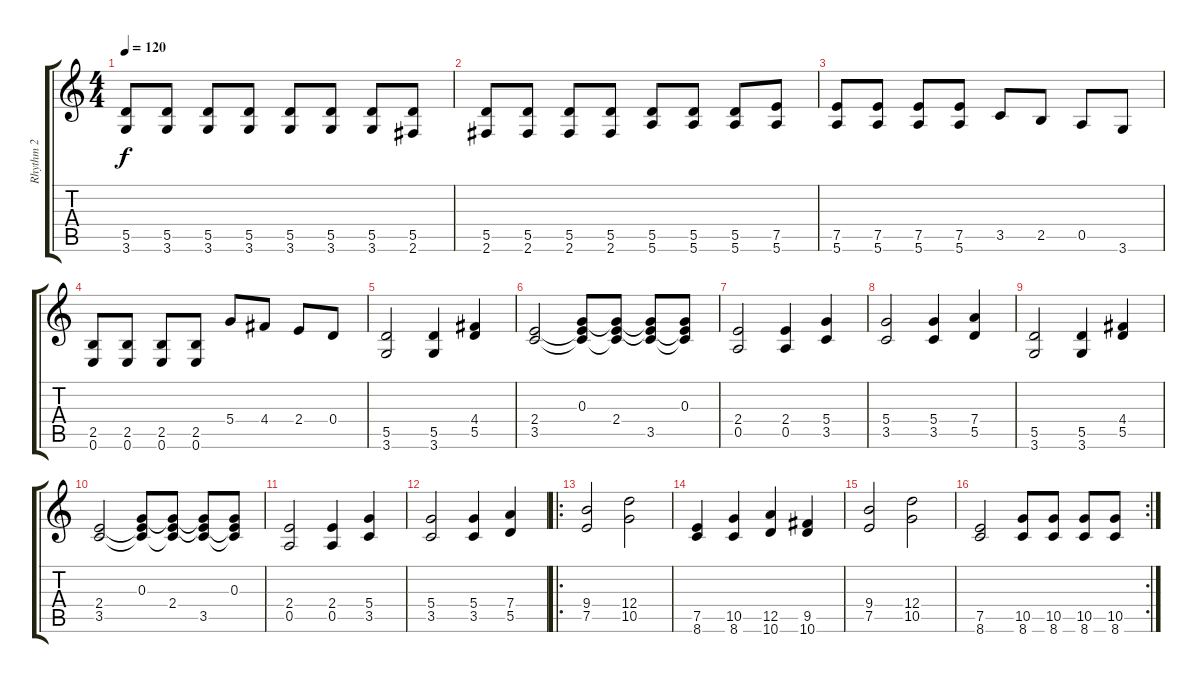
\track ("Rhythm 2" "Rhythm 2") {instrument distortionguitar}
\staff {score tabs}
\tuning (E4 B3 G3 D3 A2 E2) {hide}
\ts (4 4)
\tempo 120
\clef g2
\ks c
(5.5 3.6).8{dy f} (5.5 3.6).8 (5.5 3.6).8 (5.5 3.6).8 (5.5 3.6).8 (5.5 3.6).8 (5.5 3.6).8 (5.5 2.6).8 |
(5.5 2.6).8 (5.5 2.6).8 (5.5 2.6).8 (5.5 2.6).8 (5.5 5.6).8 (5.5 5.6).8 (5.5 5.6).8 (7.5 5.6).8 |
(7.5 5.6).8 (7.5 5.6).8 (7.5 5.6).8 (7.5 5.6).8 3.5.8 2.5.8 0.5.8 3.6.8 |
(2.5 0.6).8 (2.5 0.6).8 (2.5 0.6).8 (2.5 0.6).8 5.4.8 4.4.8 2.4.8 0.4.8 |
(5.5 3.6).2 (5.5 3.6).4 (4.4 5.5).4 |
(2.4 3.5).2 (0.3 2.4{t} 3.5{t}).8 (0.3{t} 2.4 3.5{t}).8 (0.3{t} 2.4{t} 3.5).8 (0.3 2.4{t} 3.5{t}).8 |
(2.4 0.5).2 (2.4 0.5).4 (5.4 3.5).4 |
(5.4 3.5).2 (5.4 3.5).4 (7.4 5.5).4 |
(5.5 3.6).2 (5.5 3.6).4 (4.4 5.5).4 |
(2.4 3.5).2 (0.3 2.4{t} 3.5{t}).8 (0.3{t} 2.4 3.5{t}).8 (0.3{t} 2.4{t} 3.5).8 (0.3 2.4{t} 3.5{t}).8 |
(2.4 0.5).2 (2.4 0.5).4 (5.4 3.5).4 |
(5.4 3.5).2 (5.4 3.5).4 (7.4 5.5).4 |
\ro
(9.4 7.5).2 (12.4 10.5).2 |
(7.5 8.6).4 (10.5 8.6).4 (12.5 10.6).4 (9.5 10.6).4 |
(9.4 7.5).2 (12.4 10.5).2 |
\rc 2
(7.5 8.6).2 (10.5 8.6).8 (10.5 8.6).8 (10.5 8.6).8 (10.5 8.6).8
